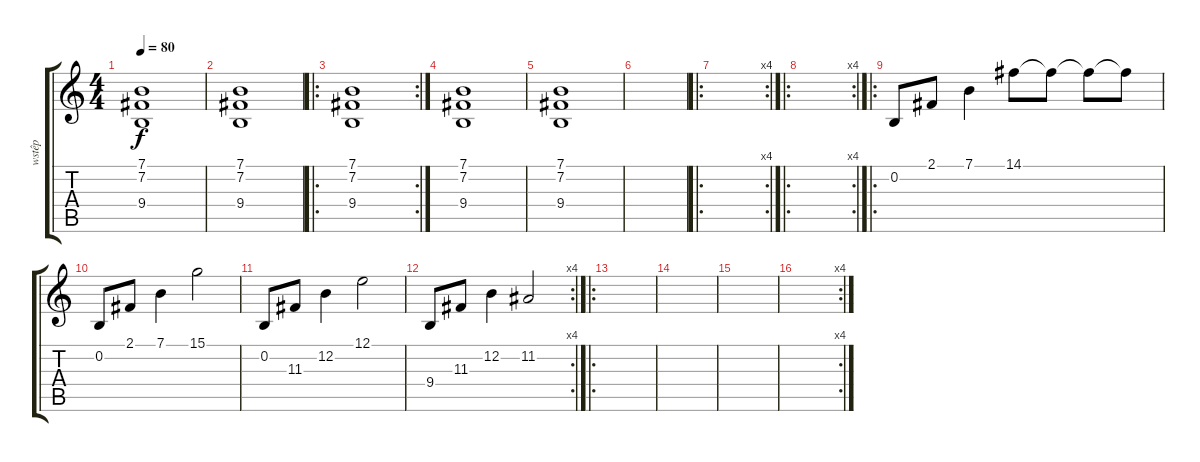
\track ("wstêp" "wstêp") {instrument acousticgrandpiano}
\staff {score tabs}
\tuning (E4 B3 G3 D3 A2 E2) {hide}
\ts (4 4)
\tempo 80
\clef g2
\ks c
(7.1 7.2 9.4).1{dy f instrument acousticgrandpiano} |
(7.1 7.2 9.4).1 |
\ro
\rc 2
(7.1 7.2 9.4).1 |
(7.1 7.2 9.4).1 |
(7.1 7.2 9.4).1 |
|
\ro
\rc 4
|
\ro
\rc 4
|
\ro
0.2.8 2.1.8 7.1.4 14.1.8 14.1{t}.8 14.1{t}.8 14.1{t}.8 |
0.2.8 2.1.8 7.1.4 15.1.2 |
0.2.8 11.3.8 12.2.4 12.1.2 |
\rc 4
9.4.8 11.3.8 12.2.4 11.2.2 |
\ro
|
|
|
\rc 4
